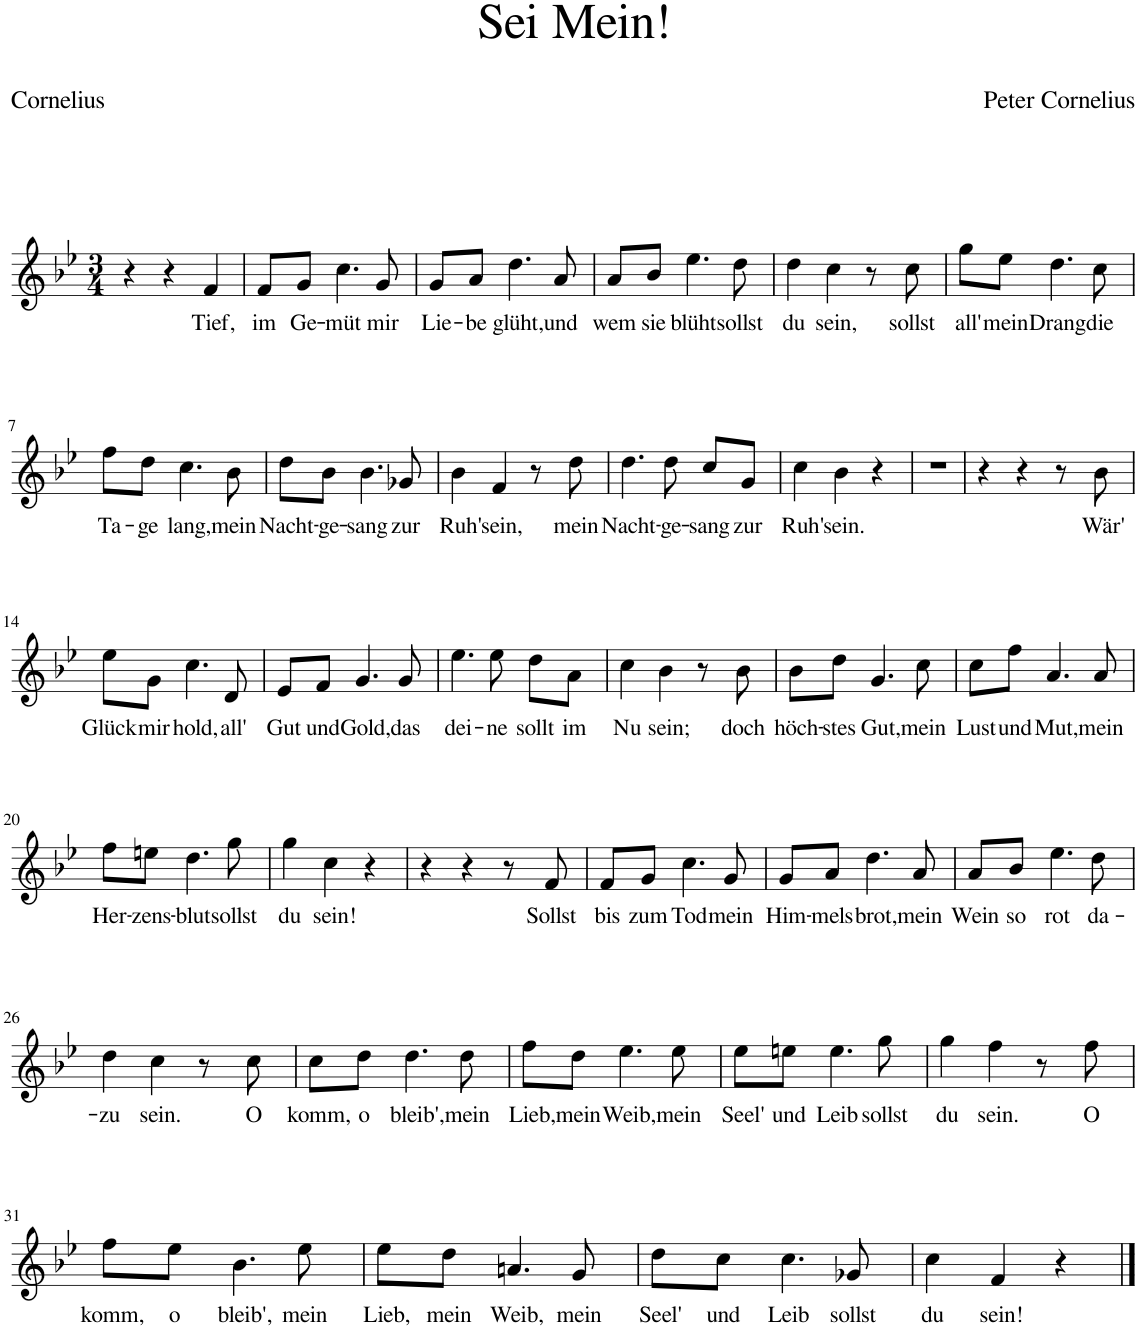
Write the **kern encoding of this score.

**kern	**text
*part1	*part1
*staff1	*staff1
*I"Piano	*
*I'Pno	*
*clefG2	*
*k[b-e-]	*
*M3/4	*
=1	=1
4r	.
4r	.
!	!LO:LY:b
4f/	Tief,
=2	=2
!	!LO:LY:b
8f/L	im
!	!LO:LY:b
8g/J	Ge-
!	!LO:LY:b
4.cc\	-müt
!	!LO:LY:b
8g/	mir
=3	=3
!	!LO:LY:b
8g/L	Lie-
!	!LO:LY:b
8a/J	-be
!	!LO:LY:b
4.dd\	glüht,
!	!LO:LY:b
8a/	und
=4	=4
!	!LO:LY:b
8a/L	wem
!	!LO:LY:b
8b-/J	sie
!	!LO:LY:b
4.ee-\	blüht
!	!LO:LY:b
8dd\	sollst
=5	=5
!	!LO:LY:b
4dd\	du
!	!LO:LY:b
4cc\	sein,
8r	.
!	!LO:LY:b
8cc\	sollst
=6	=6
!	!LO:LY:b
8gg\L	all'
!	!LO:LY:b
8ee-\J	mein
!	!LO:LY:b
4.dd\	Drang
!	!LO:LY:b
8cc\	die
!!LO:LB:g=z
=7	=7
!	!LO:LY:b
8ff\L	Ta-
!	!LO:LY:b
8dd\J	-ge
!	!LO:LY:b
4.cc\	lang,
!	!LO:LY:b
8b-\	mein
=8	=8
!	!LO:LY:b
8dd\L	Nacht-
!	!LO:LY:b
8b-\J	-ge-
!	!LO:LY:b
4.b-\	-sang
!	!LO:LY:b
8g-X/	zur
=9	=9
!	!LO:LY:b
4b-\	Ruh'
!	!LO:LY:b
4f/	sein,
8r	.
!	!LO:LY:b
8dd\	mein
=10	=10
!	!LO:LY:b
4.dd\	Nacht-
!	!LO:LY:b
8dd\	-ge-
!	!LO:LY:b
8cc/L	-sang
!	!LO:LY:b
8g/J	zur
=11	=11
!	!LO:LY:b
4cc\	Ruh'
!	!LO:LY:b
4b-\	sein.
4r	.
=12	=12
2.r	.
=13	=13
4r	.
4r	.
8r	.
!	!LO:LY:b
8b-\	Wär'
!!LO:LB:g=z
=14	=14
!	!LO:LY:b
8ee-\L	Glück
!	!LO:LY:b
8g\J	mir
!	!LO:LY:b
4.cc\	hold,
!	!LO:LY:b
8d/	all'
=15	=15
!	!LO:LY:b
8e-/L	Gut
!	!LO:LY:b
8f/J	und
!	!LO:LY:b
4.g/	Gold,
!	!LO:LY:b
8g/	das
=16	=16
!	!LO:LY:b
4.ee-\	dei-
!	!LO:LY:b
8ee-\	-ne
!	!LO:LY:b
8dd\L	sollt
!	!LO:LY:b
8a\J	im
=17	=17
!	!LO:LY:b
4cc\	Nu
!	!LO:LY:b
4b-\	sein;
8r	.
!	!LO:LY:b
8b-\	doch
=18	=18
!	!LO:LY:b
8b-\L	höch-
!	!LO:LY:b
8dd\J	-stes
!	!LO:LY:b
4.g/	Gut,
!	!LO:LY:b
8cc\	mein
=19	=19
!	!LO:LY:b
8cc\L	Lust
!	!LO:LY:b
8ff\J	und
!	!LO:LY:b
4.a/	Mut,
!	!LO:LY:b
8a/	mein
!!LO:LB:g=z
=20	=20
!	!LO:LY:b
8ff\L	Her-
!	!LO:LY:b
8een\J	-zens-
!	!LO:LY:b
4.dd\	-blut
!	!LO:LY:b
8gg\	sollst
=21	=21
!	!LO:LY:b
4gg\	du
!	!LO:LY:b
4cc\	sein!
4r	.
=22	=22
4r	.
4r	.
8r	.
!	!LO:LY:b
8f/	Sollst
=23	=23
!	!LO:LY:b
8f/L	bis
!	!LO:LY:b
8g/J	zum
!	!LO:LY:b
4.cc\	Tod
!	!LO:LY:b
8g/	mein
=24	=24
!	!LO:LY:b
8g/L	Him-
!	!LO:LY:b
8a/J	-mels
!	!LO:LY:b
4.dd\	-brot,
!	!LO:LY:b
8a/	mein
=25	=25
!	!LO:LY:b
8a/L	Wein
!	!LO:LY:b
8b-/J	so
!	!LO:LY:b
4.ee-\	rot
!	!LO:LY:b
8dd\	da-
!!LO:LB:g=z
=26	=26
!	!LO:LY:b
4dd\	-zu
!	!LO:LY:b
4cc\	sein.
8r	.
!	!LO:LY:b
8cc\	O
=27	=27
!	!LO:LY:b
8cc\L	komm,
!	!LO:LY:b
8dd\J	o
!	!LO:LY:b
4.dd\	bleib',
!	!LO:LY:b
8dd\	mein
=28	=28
!	!LO:LY:b
8ff\L	Lieb,
!	!LO:LY:b
8dd\J	mein
!	!LO:LY:b
4.ee-\	Weib,
!	!LO:LY:b
8ee-\	mein
=29	=29
!	!LO:LY:b
8ee-\L	Seel'
!	!LO:LY:b
8een\J	und
!	!LO:LY:b
4.ee\	Leib
!	!LO:LY:b
8gg\	sollst
=30	=30
!	!LO:LY:b
4gg\	du
!	!LO:LY:b
4ff\	sein.
8r	.
!	!LO:LY:b
8ff\	O
!!LO:LB:g=z
=31	=31
!	!LO:LY:b
8ff\L	komm,
!	!LO:LY:b
8ee-\J	o
!	!LO:LY:b
4.b-\	bleib',
!	!LO:LY:b
8ee-\	mein
=32	=32
!	!LO:LY:b
8ee-\L	Lieb,
!	!LO:LY:b
8dd\J	mein
!	!LO:LY:b
4.an/	Weib,
!	!LO:LY:b
8g/	mein
=33	=33
!	!LO:LY:b
8dd\L	Seel'
!	!LO:LY:b
8cc\J	und
!	!LO:LY:b
4.cc\	Leib
!	!LO:LY:b
8g-X/	sollst
=34	=34
!	!LO:LY:b
4cc\	du
!	!LO:LY:b
4f/	sein!
4r	.
==	==
*-	*-
